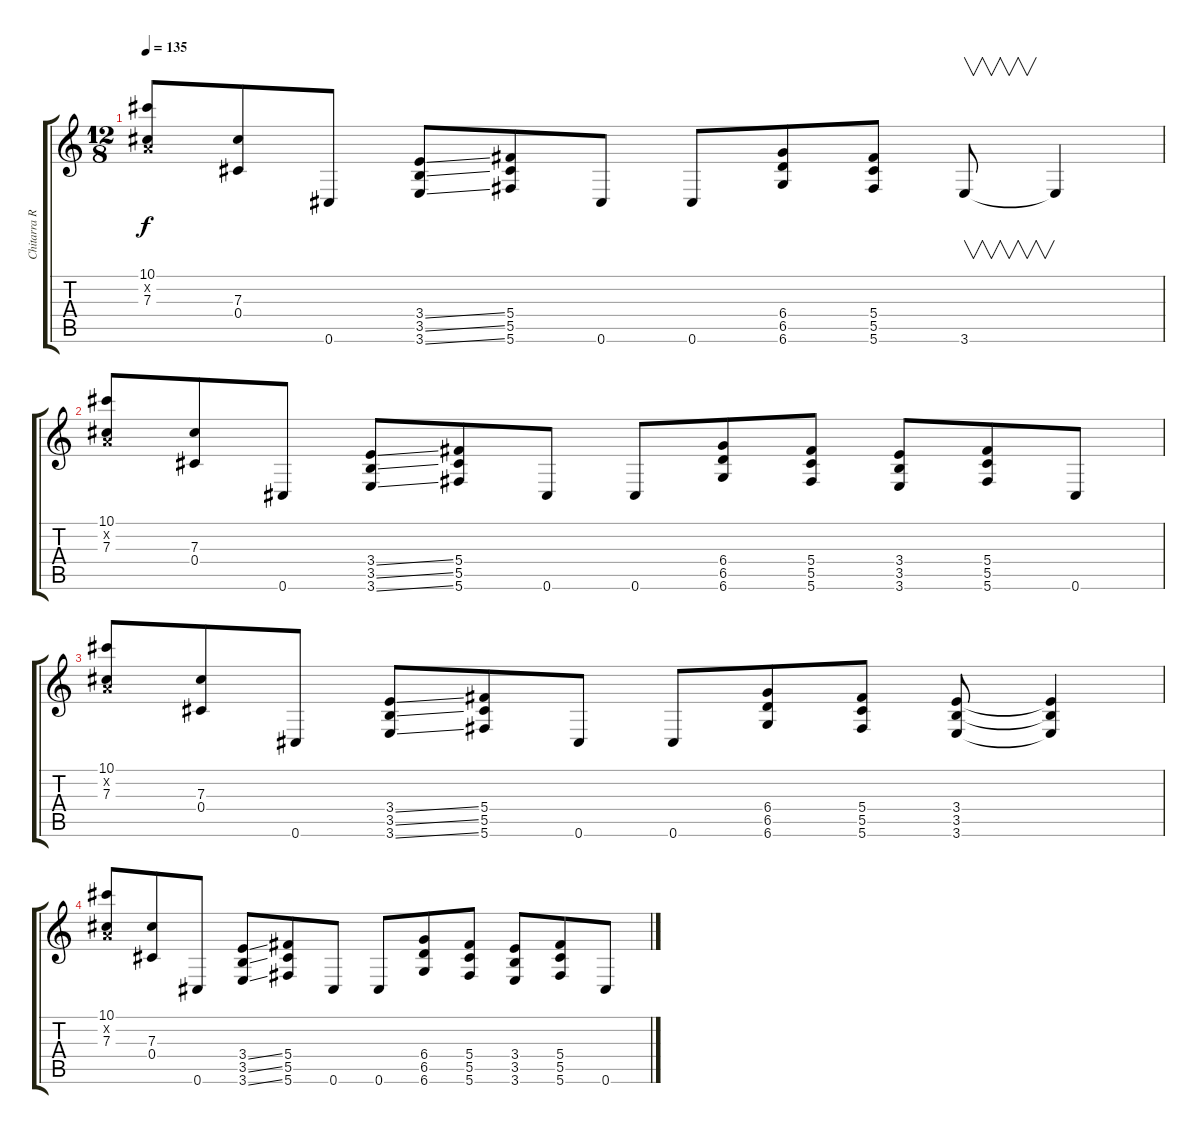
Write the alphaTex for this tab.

\track ("Chitarra Ritmica" "Chitarra R") {instrument distortionguitar}
\staff {score tabs}
\tuning (Eb4 Bb3 Gb3 Db3 Ab2 Db2) {hide}
\ts (12 8)
\tempo 135
\clef g2
\ks c
(10.1 -1.2{x} 7.3).8{dy f} (7.3 0.4).8 0.6.8 (3.4{ss} 3.5{ss} 3.6{ss}).8 (5.4 5.5 5.6).8 0.6.8 0.6.8 (6.4 6.5 6.6).8 (5.4 5.5 5.6).8 3.6.8{v} 3.6{t}.4 |
(10.1 -1.2{x} 7.3).8 (7.3 0.4).8 0.6.8 (3.4{ss} 3.5{ss} 3.6{ss}).8 (5.4 5.5 5.6).8 0.6.8 0.6.8 (6.4 6.5 6.6).8 (5.4 5.5 5.6).8 (3.4 3.5 3.6).8 (5.4 5.5 5.6).8 0.6.8 |
(10.1 -1.2{x} 7.3).8 (7.3 0.4).8 0.6.8 (3.4{ss} 3.5{ss} 3.6{ss}).8 (5.4 5.5 5.6).8 0.6.8 0.6.8 (6.4 6.5 6.6).8 (5.4 5.5 5.6).8 (3.4 3.5 3.6).8 (3.4{t} 3.5{t} 3.6{t}).4 |
(10.1 -1.2{x} 7.3).8 (7.3 0.4).8 0.6.8 (3.4{ss} 3.5{ss} 3.6{ss}).8 (5.4 5.5 5.6).8 0.6.8 0.6.8 (6.4 6.5 6.6).8 (5.4 5.5 5.6).8 (3.4 3.5 3.6).8 (5.4 5.5 5.6).8 0.6.8
